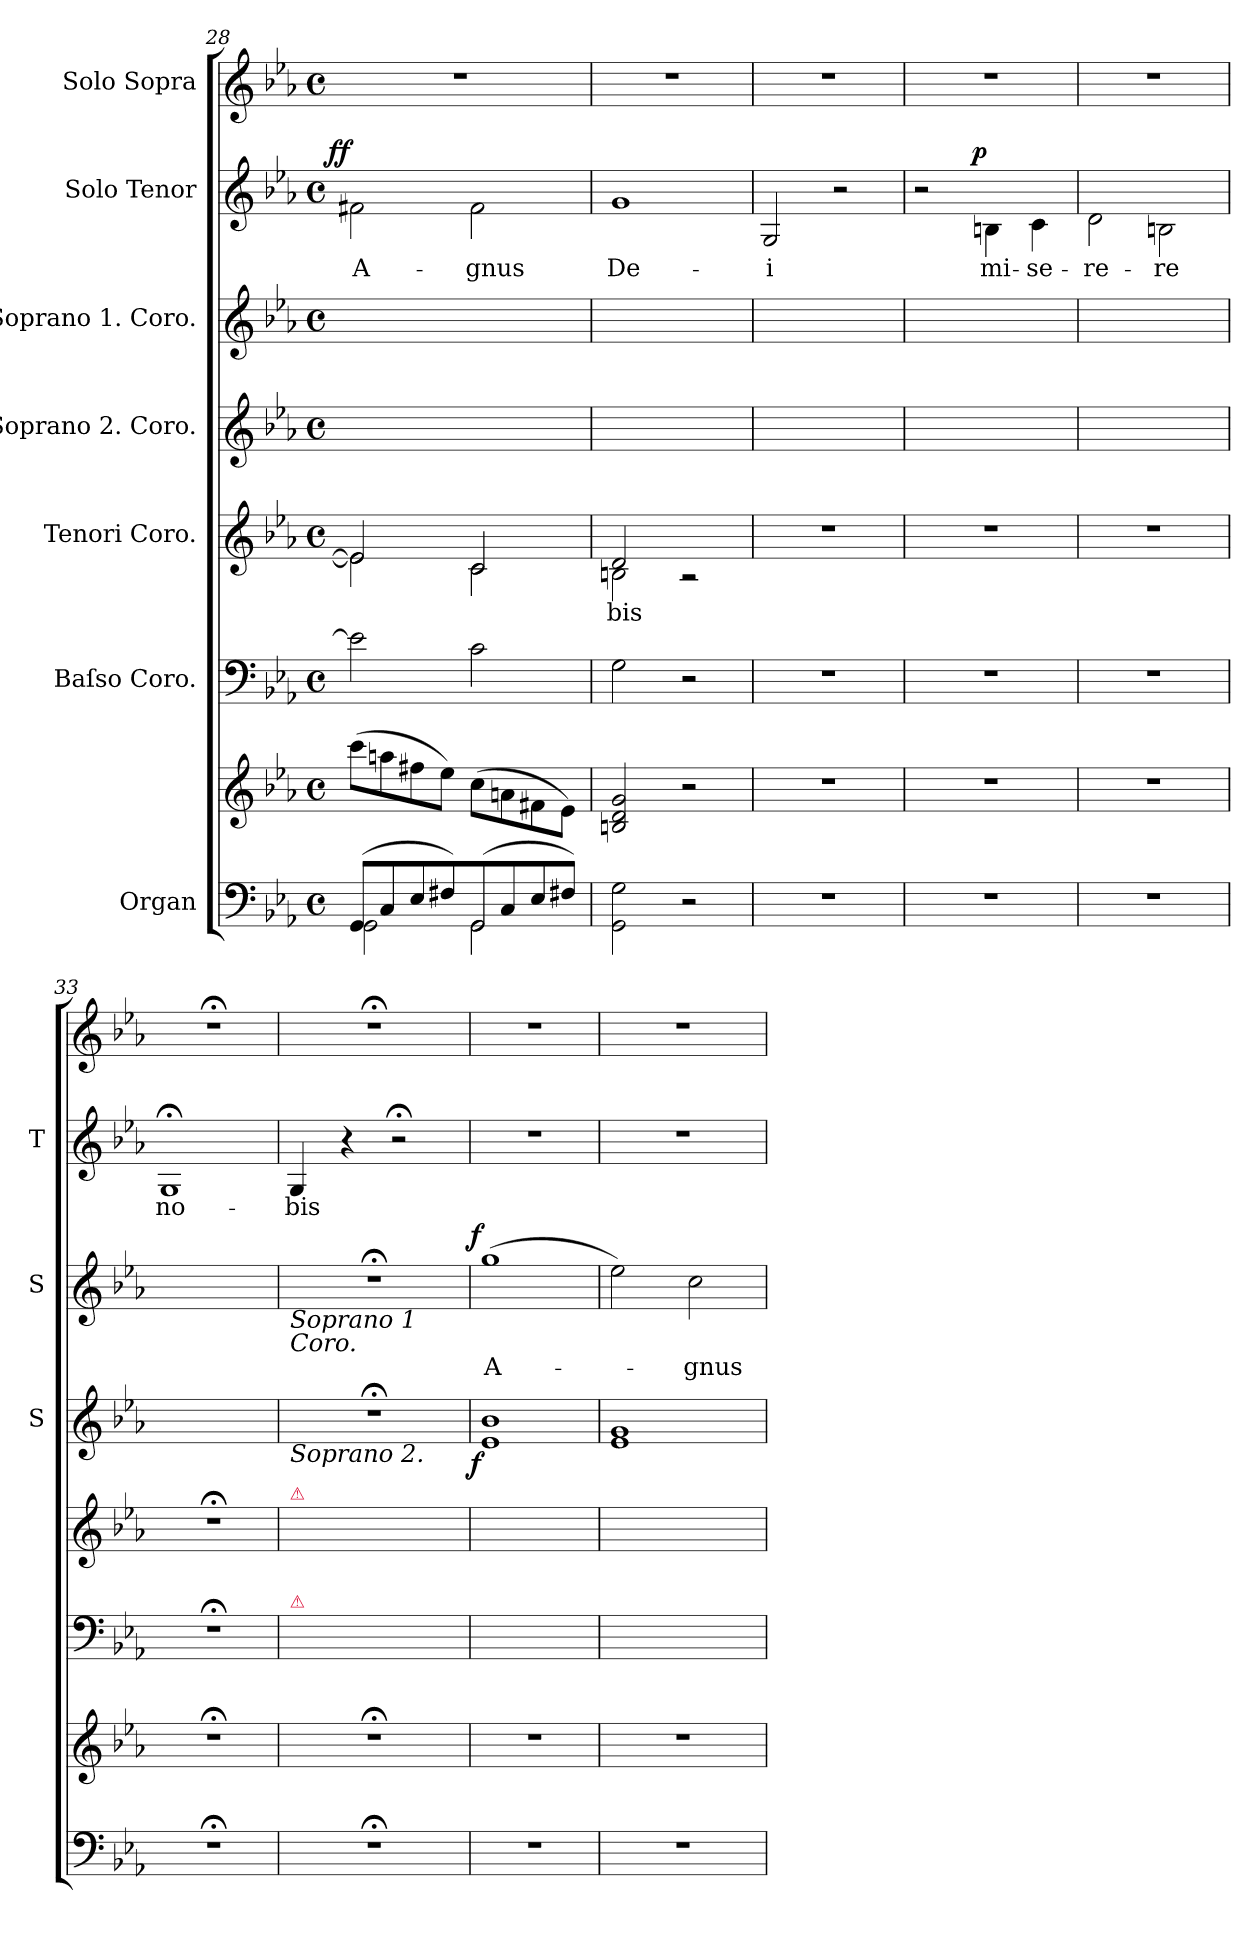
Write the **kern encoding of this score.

**kern	**kern	**kern	**kern	**text	**kern	**dynam	**kern	**text	**dynam	**kern	**text	**dynam	**kern
*part7	*part7	*part6	*part5	*part5	*part4	*part4	*part3	*part3	*part3	*part2	*part2	*part2	*part1
*staff8	*staff7	*staff6	*staff5	*staff5	*staff4	*staff4	*staff3	*staff3	*staff3	*staff2	*staff2	*staff2	*staff1
*I"Organ	*	*I"Baſso Coro.	*I"Tenori Coro.	*	*I"Soprano 2. Coro.	*	*I"Soprano 1. Coro.	*	*	*I"Solo Tenor	*	*	*I"Solo Sopra
*	*	*	*	*	*I'S	*	*I'S	*	*	*I'T	*	*	*
*clefF4	*clefG2	*clefF4	*clefG2	*	*clefG2	*	*clefG2	*	*	*clefG2	*	*	*clefG2
*k[b-e-a-]	*k[b-e-a-]	*k[b-e-a-]	*k[b-e-a-]	*	*k[b-e-a-]	*	*k[b-e-a-]	*	*	*k[b-e-a-]	*	*	*k[b-e-a-]
*M4/4	*M4/4	*M4/4	*M4/4	*	*M4/4	*	*M4/4	*	*	*M4/4	*	*	*M4/4
*met(c)	*met(c)	*met(c)	*met(c)	*	*met(c)	*	*met(c)	*	*	*met(c)	*	*	*met(c)
=28	=28	=28	=28	=28	=28	=28	=28	=28	=28	=28	=28	=28	=28
!LO:N:vis=2	!	!	!	!	!	!	!	!	!	!	!	!LO:DY:b:rj	!
*^	*	*	*^	*	*	*	*	*	*	*	*	*	*
(<8GG/	2GG\	(>8ccc\L	2e-\]	2e-/]	2e-\]	.	1ryy	.	1ryy	.	.	2f#X\	A-	ff	1r
8C/	.	8aan\	.	.	.	.	.	.	.	.	.	.	.	.	.
8E-/	.	8ff#X\	.	.	.	.	.	.	.	.	.	.	.	.	.
8F#X/J)	.	8ee-\J)	.	.	.	.	.	.	.	.	.	.	.	.	.
!LO:N:vis=2	!	!	!	!	!	!	!	!	!	!	!	!	!	!	!
(<8GG/	2GG\	(>8cc\L	2c\	2c/	2c\	.	.	.	.	.	.	2f#\	-gnus	.	.
8C/	.	8an\	.	.	.	.	.	.	.	.	.	.	.	.	.
8E-/	.	8f#X\	.	.	.	.	.	.	.	.	.	.	.	.	.
8F#X/J)	.	8e-\J)	.	.	.	.	.	.	.	.	.	.	.	.	.
*v	*v	*	*	*	*	*	*	*	*	*	*	*	*	*	*
=29	=29	=29	=29	=29	=29	=29	=29	=29	=29	=29	=29	=29	=29	=29
2GG\ 2G\	2Bn/ 2d/ 2g/	2G\	2d/	2Bn\	-bis	1ryy	.	1ryy	.	.	1g	De-	.	1r
2r	2r	2r	2rA	2ryy	.	.	.	.	.	.	.	.	.	.
*	*	*	*v	*v	*	*	*	*	*	*	*	*	*	*
=30	=30	=30	=30	=30	=30	=30	=30	=30	=30	=30	=30	=30	=30
1r	1r	1r	1r	.	1ryy	.	1ryy	.	.	2G/	-i	.	1r
.	.	.	.	.	.	.	.	.	.	2r	.	.	.
=31	=31	=31	=31	=31	=31	=31	=31	=31	=31	=31	=31	=31	=31
1r	1r	1r	1r	.	1ryy	.	1ryy	.	.	2r	.	.	1r
!	!	!	!	!	!	!	!	!	!	!	!	!LO:DY:b:rj	!
.	.	.	.	.	.	.	.	.	.	4Bn\	mi-	p	.
.	.	.	.	.	.	.	.	.	.	4c\	-se-	.	.
=32	=32	=32	=32	=32	=32	=32	=32	=32	=32	=32	=32	=32	=32
1r	1r	1r	1r	.	1ryy	.	1ryy	.	.	2d\	-re-	.	1r
.	.	.	.	.	.	.	.	.	.	2Bn\	-re	.	.
=33	=33	=33	=33	=33	=33	=33	=33	=33	=33	=33	=33	=33	=33
1r;<	1r;<	1r;<	1r;<	.	1ryy	.	1ryy	.	.	1G;<	no-	.	1r;<
=34	=34	=34	=34	=34	=34	=34	=34	=34	=34	=34	=34	=34	=34
!	!	!	!	!	!	!	!LO:TX:b:i:t=Soprano 1\nCoro.	!	!	!	!	!	!
!	!	!	!	!	!LO:TX:b:i:t=Soprano 2.	!	!	!	!	!	!	!	!
!	!	!	!LO:TX:a:color=crimson:t=⚠	!	!	!	!	!	!	!	!	!	!
!	!	!LO:TX:a:color=crimson:t=⚠	!	!	!	!	!	!	!	!	!	!	!
1r;<	1r;<	1ryy	1ryy	.	1r;<	.	1r;<	.	.	4G/	-bis	.	1r;<
.	.	.	.	.	.	.	.	.	.	4r	.	.	.
.	.	.	.	.	.	.	.	.	.	2r;<	.	.	.
=35	=35	=35	=35	=35	=35	=35	=35	=35	=35	=35	=35	=35	=35
!	!	!	!	!	!	!LO:DY:b:rj	!	!	!LO:DY:b:rj	!	!	!	!
1r	1r	1ryy	1ryy	.	1e- 1b-	f	(1gg	A-	f	1r	.	.	1r
=36	=36	=36	=36	=36	=36	=36	=36	=36	=36	=36	=36	=36	=36
1r	1r	1ryy	1ryy	.	1e- 1g	.	2ee-\)	.	.	1r	.	.	1r
.	.	.	.	.	.	.	2cc\	-gnus	.	.	.	.	.
=	=	=	=	=	=	=	=	=	=	=	=	=	=
*-	*-	*-	*-	*-	*-	*-	*-	*-	*-	*-	*-	*-	*-
